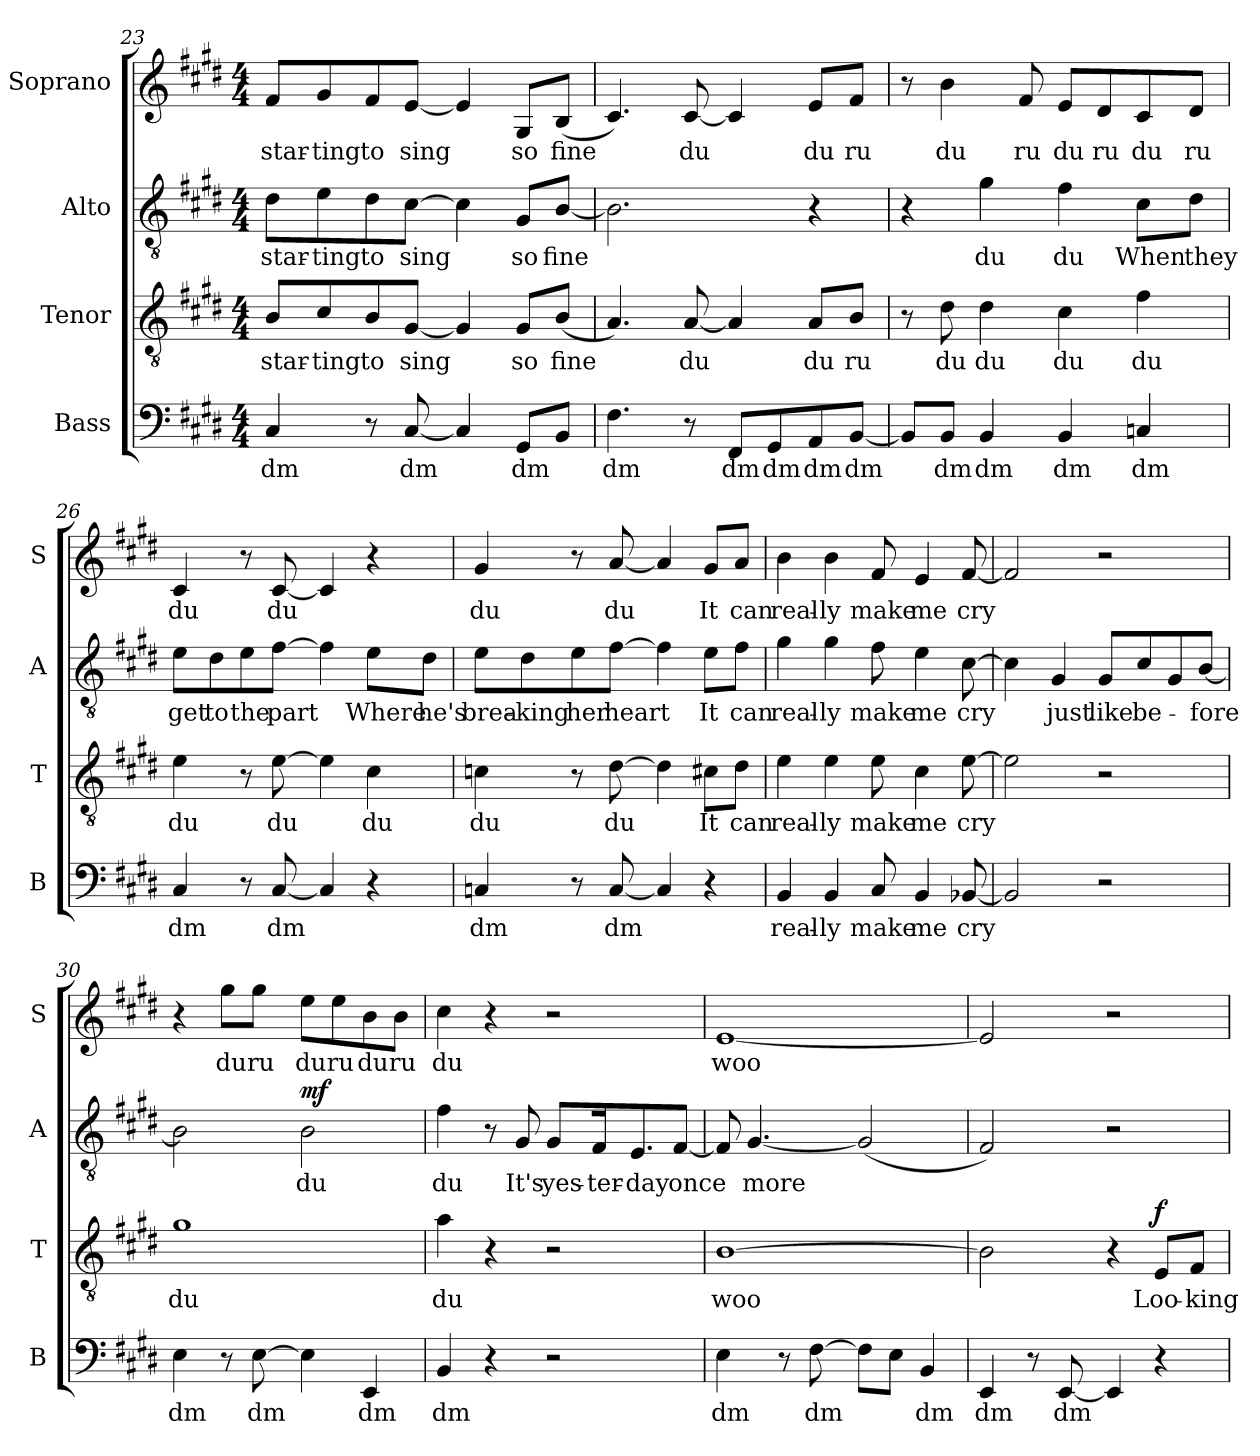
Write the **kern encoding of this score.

**kern	**text	**kern	**text	**dynam	**kern	**text	**dynam	**kern	**text
*part4	*part4	*part3	*part3	*part3	*part2	*part2	*part2	*part1	*part1
*staff4	*staff4	*staff3	*staff3	*staff3	*staff2	*staff2	*staff2	*staff1	*staff1
*I"Bass	*	*I"Tenor	*	*	*I"Alto	*	*	*I"Soprano	*
*I'B	*	*I'T	*	*	*I'A	*	*	*I'S	*
*clefF4	*	*clefGv2	*	*	*clefGv2	*	*	*clefG2	*
*k[f#c#g#d#]	*	*k[f#c#g#d#]	*	*	*k[f#c#g#d#]	*	*	*k[f#c#g#d#]	*
*M4/4	*	*M4/4	*	*	*M4/4	*	*	*M4/4	*
=23	=23	=23	=23	=23	=23	=23	=23	=23	=23
!	!LO:LY:b	!	!LO:LY:b	!	!	!LO:LY:b	!	!	!LO:LY:b
4C#/	dm	8B/L	star-	.	8d#\L	star-	.	8f#/L	star-
!	!	!	!LO:LY:b	!	!	!LO:LY:b	!	!	!LO:LY:b
.	.	8c#/	-ting	.	8e\	-ting	.	8g#/	-ting
!	!	!	!LO:LY:b	!	!	!LO:LY:b	!	!	!LO:LY:b
8r	.	8B/	to	.	8d#\	to	.	8f#/	to
!	!LO:LY:b	!	!LO:LY:b	!	!	!LO:LY:b	!	!	!LO:LY:b
[8C#/	dm	[8G#/J	sing	.	[8c#\J	sing	.	[8e/J	sing
4C#/]	.	4G#/]	.	.	4c#\]	.	.	4e/]	.
!	!LO:LY:b	!	!LO:LY:b	!	!	!LO:LY:b	!	!	!LO:LY:b
8GG#/L	dm	8G#/L	so	.	8G#/L	so	.	8G#/L	so
!	!	!	!LO:LY:b	!	!	!LO:LY:b	!	!	!LO:LY:b
8BB/J	.	(8B/J	fine	.	[8B/J	fine	.	(8B/J	fine
!!LO:PB:g=z
=24	=24	=24	=24	=24	=24	=24	=24	=24	=24
!	!LO:LY:b	!	!	!	!	!	!	!	!
4.F#\	dm	4.A/)	.	.	2.B\]	.	.	4.c#/)	.
!	!	!	!LO:LY:b	!	!	!	!	!	!LO:LY:b
8r	.	[8A/	du	.	.	.	.	[8c#/	du
!	!LO:LY:b	!	!	!	!	!	!	!	!
8FF#/L	dm	4A/]	.	.	.	.	.	4c#/]	.
!	!LO:LY:b	!	!	!	!	!	!	!	!
8GG#/	dm	.	.	.	.	.	.	.	.
!	!LO:LY:b	!	!LO:LY:b	!	!	!	!	!	!LO:LY:b
8AA/	dm	8A/L	du	.	4r	.	.	8e/L	du
!	!LO:LY:b	!	!LO:LY:b	!	!	!	!	!	!LO:LY:b
[8BB/J	dm	8B/J	ru	.	.	.	.	8f#/J	ru
=25	=25	=25	=25	=25	=25	=25	=25	=25	=25
8BB/L]	.	8r	.	.	4r	.	.	8r	.
!	!LO:LY:b	!	!LO:LY:b	!	!	!	!	!	!LO:LY:b
8BB/J	dm	8d#\	du	.	.	.	.	4b\	du
!	!LO:LY:b	!	!LO:LY:b	!	!	!LO:LY:b	!	!	!
4BB/	dm	4d#\	du	.	4g#\	du	.	.	.
!	!	!	!	!	!	!	!	!	!LO:LY:b
.	.	.	.	.	.	.	.	8f#/	ru
!	!LO:LY:b	!	!LO:LY:b	!	!	!LO:LY:b	!	!	!LO:LY:b
4BB/	dm	4c#\	du	.	4f#\	du	.	8e/L	du
!	!	!	!	!	!	!	!	!	!LO:LY:b
.	.	.	.	.	.	.	.	8d#/	ru
!	!LO:LY:b	!	!LO:LY:b	!	!	!LO:LY:b	!	!	!LO:LY:b
4Cn/	dm	4f#\	du	.	8c#\L	When	.	8c#/	du
!	!	!	!	!	!	!LO:LY:b	!	!	!LO:LY:b
.	.	.	.	.	8d#\J	they	.	8d#/J	ru
=26	=26	=26	=26	=26	=26	=26	=26	=26	=26
!	!LO:LY:b	!	!LO:LY:b	!	!	!LO:LY:b	!	!	!LO:LY:b
4C#/	dm	4e\	du	.	8e\L	get	.	4c#/	du
!	!	!	!	!	!	!LO:LY:b	!	!	!
.	.	.	.	.	8d#\	to	.	.	.
!	!	!	!	!	!	!LO:LY:b	!	!	!
8r	.	8r	.	.	8e\	the	.	8r	.
!	!LO:LY:b	!	!LO:LY:b	!	!	!LO:LY:b	!	!	!LO:LY:b
[8C#/	dm	[8e\	du	.	[8f#\J	part	.	[8c#/	du
4C#/]	.	4e\]	.	.	4f#\]	.	.	4c#/]	.
!	!	!	!LO:LY:b	!	!	!LO:LY:b	!	!	!
4r	.	4c#\	du	.	8e\L	Where	.	4r	.
!	!	!	!	!	!	!LO:LY:b	!	!	!
.	.	.	.	.	8d#\J	he's	.	.	.
=27	=27	=27	=27	=27	=27	=27	=27	=27	=27
!	!LO:LY:b	!	!LO:LY:b	!	!	!LO:LY:b	!	!	!LO:LY:b
4Cn/	dm	4cn\	du	.	8e\L	brea-	.	4g#/	du
!	!	!	!	!	!	!LO:LY:b	!	!	!
.	.	.	.	.	8d#\	-king	.	.	.
!	!	!	!	!	!	!LO:LY:b	!	!	!
8r	.	8r	.	.	8e\	her	.	8r	.
!	!LO:LY:b	!	!LO:LY:b	!	!	!LO:LY:b	!	!	!LO:LY:b
[8C/	dm	[8d#\	du	.	[8f#\J	heart	.	[8a/	du
4C/]	.	4d#\]	.	.	4f#\]	.	.	4a/]	.
!	!	!	!LO:LY:b	!	!	!LO:LY:b	!	!	!LO:LY:b
4r	.	8c#X\L	It	.	8e\L	It	.	8g#/L	It
!	!	!	!LO:LY:b	!	!	!LO:LY:b	!	!	!LO:LY:b
.	.	8d#\J	can	.	8f#\J	can	.	8a/J	can
=28	=28	=28	=28	=28	=28	=28	=28	=28	=28
!	!LO:LY:b	!	!LO:LY:b	!	!	!LO:LY:b	!	!	!LO:LY:b
4BB/	real-	4e\	real-	.	4g#\	real-	.	4b\	real-
!	!LO:LY:b	!	!LO:LY:b	!	!	!LO:LY:b	!	!	!LO:LY:b
4BB/	-ly	4e\	-ly	.	4g#\	-ly	.	4b\	-ly
!	!LO:LY:b	!	!LO:LY:b	!	!	!LO:LY:b	!	!	!LO:LY:b
8C#/	make	8e\	make	.	8f#\	make	.	8f#/	make
!	!LO:LY:b	!	!LO:LY:b	!	!	!LO:LY:b	!	!	!LO:LY:b
4BB/	me	4c#\	me	.	4e\	me	.	4e/	me
!	!LO:LY:b	!	!LO:LY:b	!	!	!LO:LY:b	!	!	!LO:LY:b
[8BB-X/	cry	[8e\	cry	.	[8c#\	cry	.	[8f#/	cry
!!LO:LB:g=z
=29	=29	=29	=29	=29	=29	=29	=29	=29	=29
2BB-/]	.	2e\]	.	.	4c#\]	.	.	2f#/]	.
!	!	!	!	!	!	!LO:LY:b	!	!	!
.	.	.	.	.	4G#/	just	.	.	.
!	!	!	!	!	!	!LO:LY:b	!	!	!
2r	.	2r	.	.	8G#/L	like	.	2r	.
!	!	!	!	!	!	!LO:LY:b	!	!	!
.	.	.	.	.	8c#/	be-	.	.	.
.	.	.	.	.	8G#/	.	.	.	.
!	!	!	!	!	!	!LO:LY:b	!	!	!
.	.	.	.	.	[8B/J	-fore	.	.	.
=30	=30	=30	=30	=30	=30	=30	=30	=30	=30
!	!LO:LY:b	!	!LO:LY:b	!	!	!	!	!	!
4E\	dm	1g#	du	.	2B\]	.	.	4r	.
!	!	!	!	!	!	!	!	!	!LO:LY:b
8r	.	.	.	.	.	.	.	8gg#\L	du
!	!LO:LY:b	!	!	!	!	!	!	!	!LO:LY:b
[8E\	dm	.	.	.	.	.	.	8gg#\J	ru
!	!	!	!	!	!	!LO:LY:b	!LO:DY:b	!	!LO:LY:b
4E\]	.	.	.	.	2B\	du	mf	8ee\L	du
!	!	!	!	!	!	!	!	!	!LO:LY:b
.	.	.	.	.	.	.	.	8ee\	ru
!	!LO:LY:b	!	!	!	!	!	!	!	!LO:LY:b
4EE/	dm	.	.	.	.	.	.	8b\	du
!	!	!	!	!	!	!	!	!	!LO:LY:b
.	.	.	.	.	.	.	.	8b\J	ru
=31	=31	=31	=31	=31	=31	=31	=31	=31	=31
!	!LO:LY:b	!	!LO:LY:b	!	!	!LO:LY:b	!	!	!LO:LY:b
4BB/	dm	4a\	du	.	4f#\	du	.	4cc#\	du
4r	.	4r	.	.	8r	.	.	4r	.
!	!	!	!	!	!	!LO:LY:b	!	!	!
.	.	.	.	.	8G#/	It's	.	.	.
!	!	!	!	!	!	!LO:LY:b	!	!	!
2r	.	2r	.	.	8G#/L	yes-	.	2r	.
!	!	!	!	!	!	!LO:LY:b	!	!	!
.	.	.	.	.	16F#/K	-ter-	.	.	.
!	!	!	!	!	!	!LO:LY:b	!	!	!
.	.	.	.	.	8.E/	-day	.	.	.
!	!	!	!	!	!	!LO:LY:b	!	!	!
.	.	.	.	.	[8F#/J	once	.	.	.
=32	=32	=32	=32	=32	=32	=32	=32	=32	=32
!	!LO:LY:b	!	!LO:LY:b	!	!	!	!	!	!LO:LY:b
4E\	dm	[1B	woo	.	8F#/]	.	.	[1e	woo
!	!	!	!	!	!	!LO:LY:b	!	!	!
.	.	.	.	.	[4.G#/	more	.	.	.
8r	.	.	.	.	.	.	.	.	.
!	!LO:LY:b	!	!	!	!	!	!	!	!
[8F#\	dm	.	.	.	.	.	.	.	.
8F#\L]	.	.	.	.	(2G#/]	.	.	.	.
8E\J	.	.	.	.	.	.	.	.	.
!	!LO:LY:b	!	!	!	!	!	!	!	!
4BB/	dm	.	.	.	.	.	.	.	.
=33	=33	=33	=33	=33	=33	=33	=33	=33	=33
!	!LO:LY:b	!	!	!	!	!	!	!	!
4EE/	dm	2B\]	.	.	2F#/)	.	.	2e/]	.
8r	.	.	.	.	.	.	.	.	.
!	!LO:LY:b	!	!	!	!	!	!	!	!
[8EE/	dm	.	.	.	.	.	.	.	.
4EE/]	.	4r	.	.	2r	.	.	2r	.
!	!	!	!LO:LY:b	!LO:DY:b	!	!	!	!	!
4r	.	8E/L	Loo-	f	.	.	.	.	.
!	!	!	!LO:LY:b	!	!	!	!	!	!
.	.	8F#/J	-king	.	.	.	.	.	.
=	=	=	=	=	=	=	=	=	=
*-	*-	*-	*-	*-	*-	*-	*-	*-	*-
